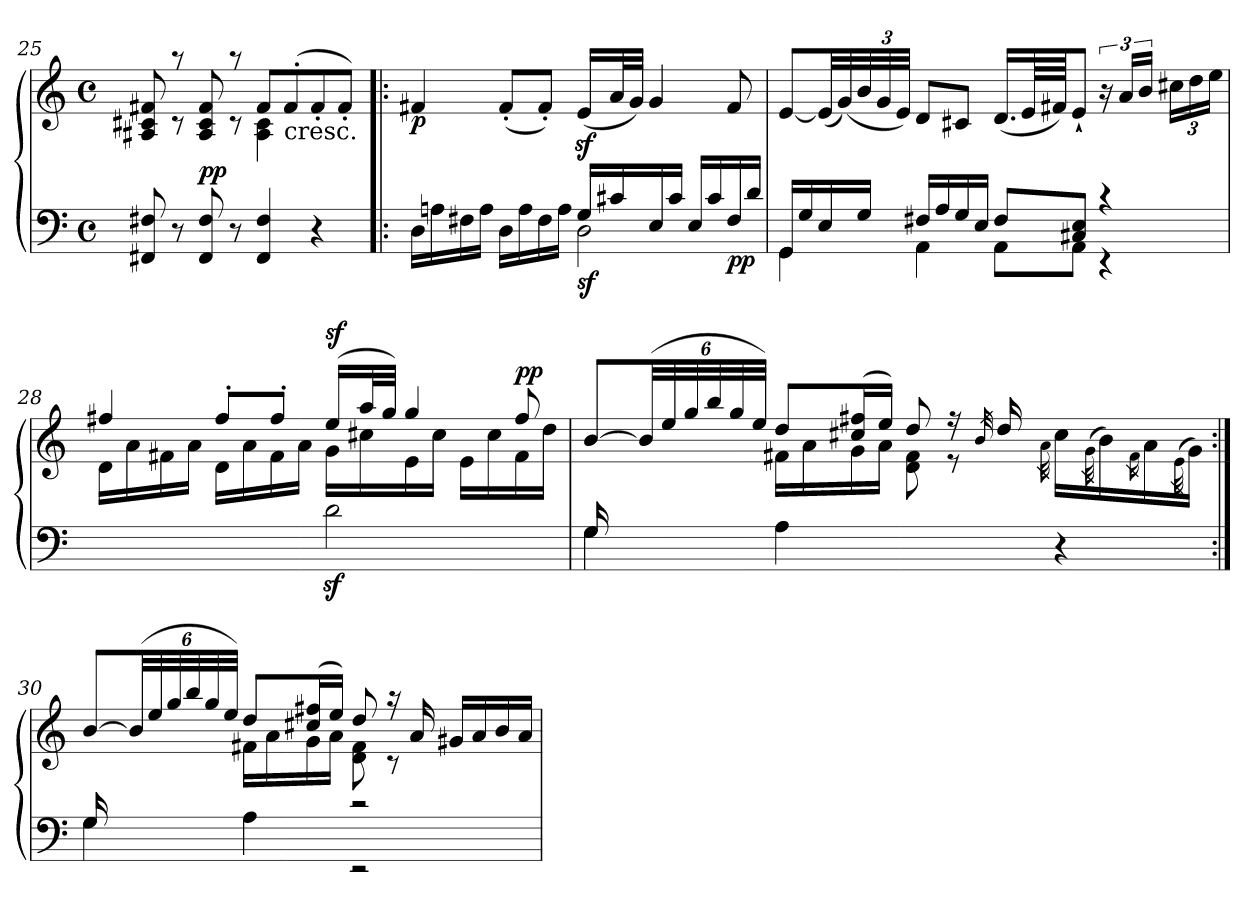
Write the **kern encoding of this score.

**kern	**kern	**dynam
*part1	*part1	*part1
*staff2	*staff1	*staff1/2
!!LO:LB:g=z
*clefF4	*clefG2	*
*k[]	*k[]	*
*M4/4	*M4/4	*
*met(c)	*met(c)	*
=25	=25	=25
*	*^	*
8FF#X/ 8F#X/	8A#X/ 8c#X/ 8f#X/	8ryy	.
8r	8raa	8rc	.
!	!	!	!LO:DY:a=2
8FF#/ 8F#/	8A#/ 8c#/ 8f#/	8ryy	pp
8r	8raa	8rc	.
4FF#/ 4F#/	8f#/L	4A#\ 4c#\	.
!	!LO:TX:b:t=cresc.	!	!
.	(>8f#'>/	.	.
4r	8f#'>/	4ryy	.
.	8f#'>/J)	.	.
*	*v	*v	*
!!LO:LB:g=z
=26!|:	=26!|:	=26!|:
*^	*	*
!	!	!	!LO:DY:b
16D\LL	2ryy	4f#X/	p
16Ani\	.	.	.
16F#X\	.	.	.
16A\JJ	.	.	.
16D\LL	.	(<8f#'</L	.
16A\	.	.	.
16F#\	.	8f#'</J)	.
16A\JJ	.	.	.
!	!	!	!LO:DY:b=2
16G/LL	2D\	(<16ez</LL	sf
16c#X/	.	32a/L	.
.	.	32g/JJJ)	.
16E/	.	4g/	.
16c#/JJ	.	.	.
16E/LL	.	.	.
16c#/	.	.	.
!	!	!	!LO:DY:b=2
!	!	!	!LO:DY:n=1:b
16F#/	.	8f#/	p p
16d/JJ	.	.	.
=27	=27	=27	=27
16GG/LL	4GG\	[8e/L	.
16G/	.	.	.
16E/	.	(<32e/LL]	.
.	.	(<32g/)	.
*	*	*Xbrackettup	*
16G/JJ	.	48b/	.
.	.	48g/	.
.	.	48e/JJJ)	.
16F#X/LL	4AA\	8d/L	.
16A/	.	.	.
16G/	.	8c#X/J	.
16E/JJ	.	.	.
8F#/L	8AA\L	(<16.d/LL	.
.	.	64e/LL	.
.	.	64f#X/JJJ)	.
8C#X/ 8E/J	8AA\J	8e`</J	.
*	*	*brackettup	*
4rc	4rEE	24r	.
.	.	24a/LL	.
.	.	24b/JJ	.
*	*	*Xbrackettup	*
.	.	24cc#X\LL	.
.	.	24dd\	.
.	.	24ee\JJ	.
*v	*v	*	*
!!LO:PB:g=z
=28	=28	=28
*	*^	*
2ryy	4ff#X/	16d\LL	.
.	.	16a\	.
.	.	16f#X\	.
.	.	16a\JJ	.
.	8ff#'>/L	16d\LL	.
.	.	16a\	.
.	8ff#'>/J	16f#\	.
.	.	16a\JJ	.
!	!	!	!LO:DY:a
2dz>\	(>16ee/LL	16g\LL	sf
.	32aa/L	16cc#X\	.
.	32gg/JJJ)	.	.
.	4gg/	16e\	.
.	.	16cc#\JJ	.
.	.	16e\LL	.
.	.	16cc#\	.
!	!	!	!LO:DY:a
!	!	!	!LO:DY:n=1:b
.	8ff#/	16f#\	p p
.	.	16dd\JJ	.
=29	=29	=29	=29
*^	*	*	*
16G/LL	4G\	[>8b/L	16ryy	.
2...ryy	.	.	16g\	.
.	.	(>48b/LL]	16e\	.
.	.	48ee/	.	.
.	.	48gg/	.	.
.	.	48bb/	16g\JJ	.
.	.	48gg/	.	.
.	.	48ee/JJJ)	.	.
.	4A\	8dd/L	16f#X\LL	.
.	.	.	16a\	.
.	.	(>16cc#X/ 16ff#X/L	16g\	.
.	.	16ee/JJ)	16a\JJ	.
.	4ryy	8dd/	8d\ 8f#\	.
.	.	16r	8r	.
.	.	32qb/	.	.
.	.	16dd/	.	.
.	.	.	32qa\	.
.	4r	4ryy	16cc#\LL	.
.	.	.	(<32qg\	.
.	.	.	16b\)	.
.	.	.	16qf#i\	.
.	.	.	16a\	.
.	.	.	(<32qe\	.
.	.	.	16g\JJ)	.
!!LO:LB:g=z	!!
=30:|!	=30:|!	=30:|!	=30:|!	=30:|!
*	*^	*	*	*
16G/LL	4G\	2ryy	[>8b/L	16ryy	.
2...ryy	.	.	.	16g\	.
.	.	.	(>48b/LL]	16e\	.
.	.	.	48ee/	.	.
.	.	.	48gg/	.	.
.	.	.	48bb/	16g\JJ	.
.	.	.	48gg/	.	.
.	.	.	48ee/JJJ)	.	.
.	4A\	.	8dd/L	16f#X\LL	.
.	.	.	.	16a\	.
.	.	.	(>16cc#X/ 16ff#X/L	16g\	.
.	.	.	16ee/JJ)	16a\JJ	.
.	2rc	2rEE	8dd/	8d\ 8f#\	.
.	.	.	16raa	8rc	.
.	.	.	16a/	.	.
.	.	.	16g#X/LL	4ryy	.
.	.	.	16a/	.	.
.	.	.	16b/	.	.
.	.	.	16a/JJ	.	.
*v	*v	*v	*	*	*
*	*v	*v	*
=	=	=
*-	*-	*-
